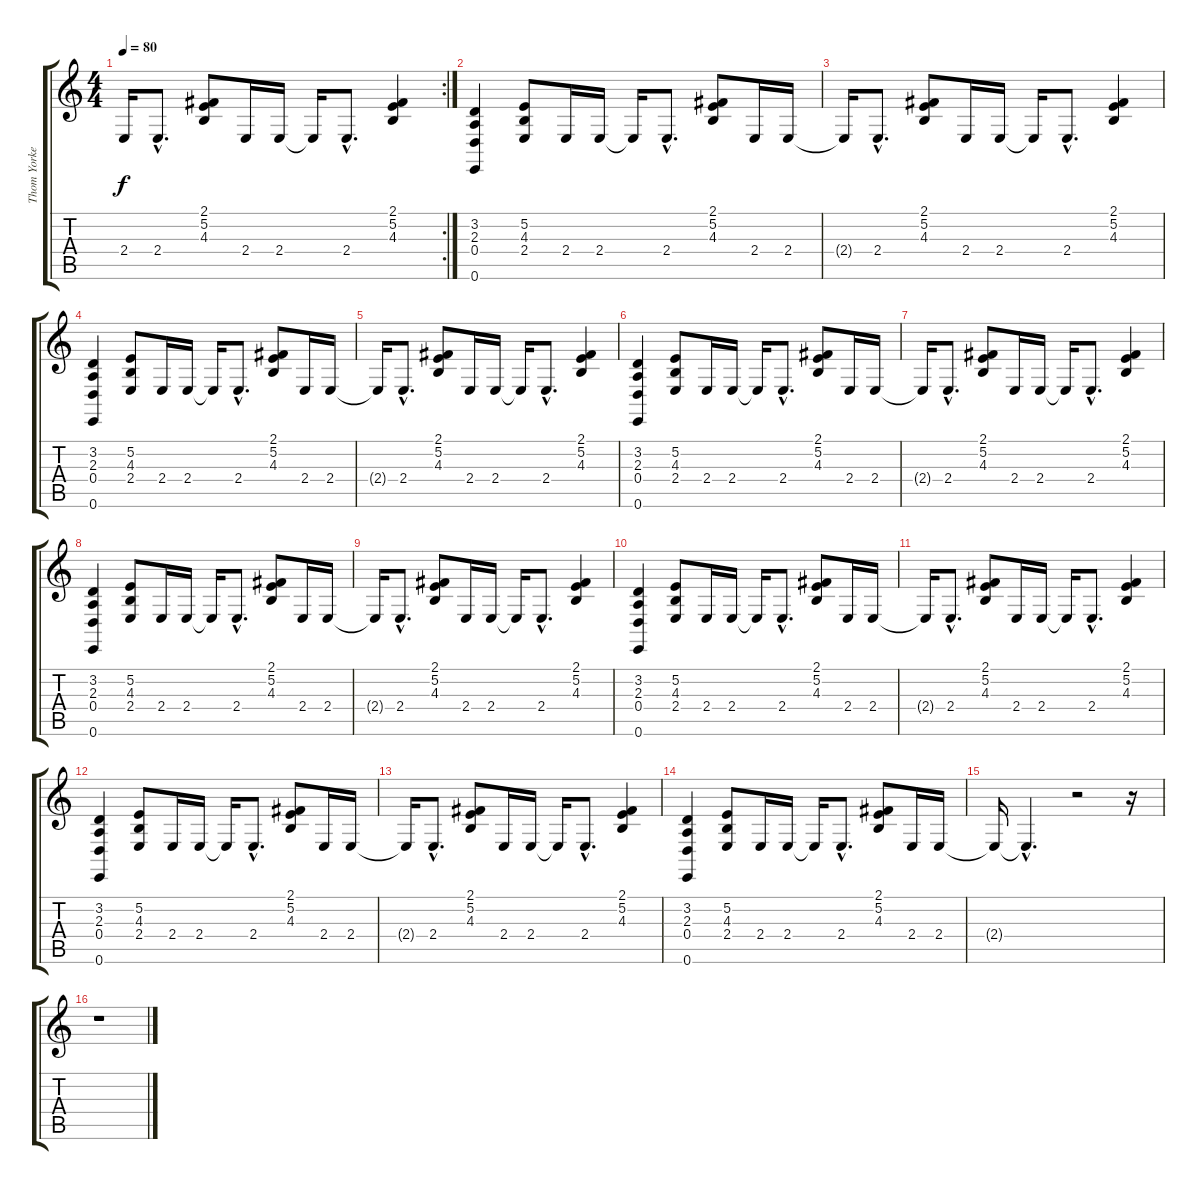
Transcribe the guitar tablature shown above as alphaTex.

\track ("Thom Yorke (piano)" "Thom Yorke") {instrument acousticgrandpiano}
\staff {score tabs}
\tuning (E4 B3 G3 D3 A2 E2) {hide}
\rc 2
\ts (4 4)
\tempo 80
\clef g2
\ks c
2.4{t}.16{dy f} 2.4{hac}.8{d} (2.1 5.2 4.3).8 2.4.16 2.4.16 2.4{t}.16 2.4{hac}.8{d} (2.1 5.2 4.3).4 |
(3.2 2.3 0.4 0.6).4 (5.2 4.3 2.4).8 2.4.16 2.4.16 2.4{t}.16 2.4{hac}.8{d} (2.1 5.2 4.3).8 2.4.16 2.4.16 |
2.4{t}.16 2.4{hac}.8{d} (2.1 5.2 4.3).8 2.4.16 2.4.16 2.4{t}.16 2.4{hac}.8{d} (2.1 5.2 4.3).4 |
(3.2 2.3 0.4 0.6).4 (5.2 4.3 2.4).8 2.4.16 2.4.16 2.4{t}.16 2.4{hac}.8{d} (2.1 5.2 4.3).8 2.4.16 2.4.16 |
2.4{t}.16 2.4{hac}.8{d} (2.1 5.2 4.3).8 2.4.16 2.4.16 2.4{t}.16 2.4{hac}.8{d} (2.1 5.2 4.3).4 |
(3.2 2.3 0.4 0.6).4 (5.2 4.3 2.4).8 2.4.16 2.4.16 2.4{t}.16 2.4{hac}.8{d} (2.1 5.2 4.3).8 2.4.16 2.4.16 |
2.4{t}.16 2.4{hac}.8{d} (2.1 5.2 4.3).8 2.4.16 2.4.16 2.4{t}.16 2.4{hac}.8{d} (2.1 5.2 4.3).4 |
(3.2 2.3 0.4 0.6).4 (5.2 4.3 2.4).8 2.4.16 2.4.16 2.4{t}.16 2.4{hac}.8{d} (2.1 5.2 4.3).8 2.4.16 2.4.16 |
2.4{t}.16 2.4{hac}.8{d} (2.1 5.2 4.3).8 2.4.16 2.4.16 2.4{t}.16 2.4{hac}.8{d} (2.1 5.2 4.3).4 |
(3.2 2.3 0.4 0.6).4 (5.2 4.3 2.4).8 2.4.16 2.4.16 2.4{t}.16 2.4{hac}.8{d} (2.1 5.2 4.3).8 2.4.16 2.4.16 |
2.4{t}.16 2.4{hac}.8{d} (2.1 5.2 4.3).8 2.4.16 2.4.16 2.4{t}.16 2.4{hac}.8{d} (2.1 5.2 4.3).4 |
(3.2 2.3 0.4 0.6).4 (5.2 4.3 2.4).8 2.4.16 2.4.16 2.4{t}.16 2.4{hac}.8{d} (2.1 5.2 4.3).8 2.4.16 2.4.16 |
2.4{t}.16 2.4{hac}.8{d} (2.1 5.2 4.3).8 2.4.16 2.4.16 2.4{t}.16 2.4{hac}.8{d} (2.1 5.2 4.3).4 |
(3.2 2.3 0.4 0.6).4 (5.2 4.3 2.4).8 2.4.16 2.4.16 2.4{t}.16 2.4{hac}.8{d} (2.1 5.2 4.3).8 2.4.16 2.4.16 |
2.4{t}.16 2.4{hac t}.4{d} r.2 r.16 |
r.1
